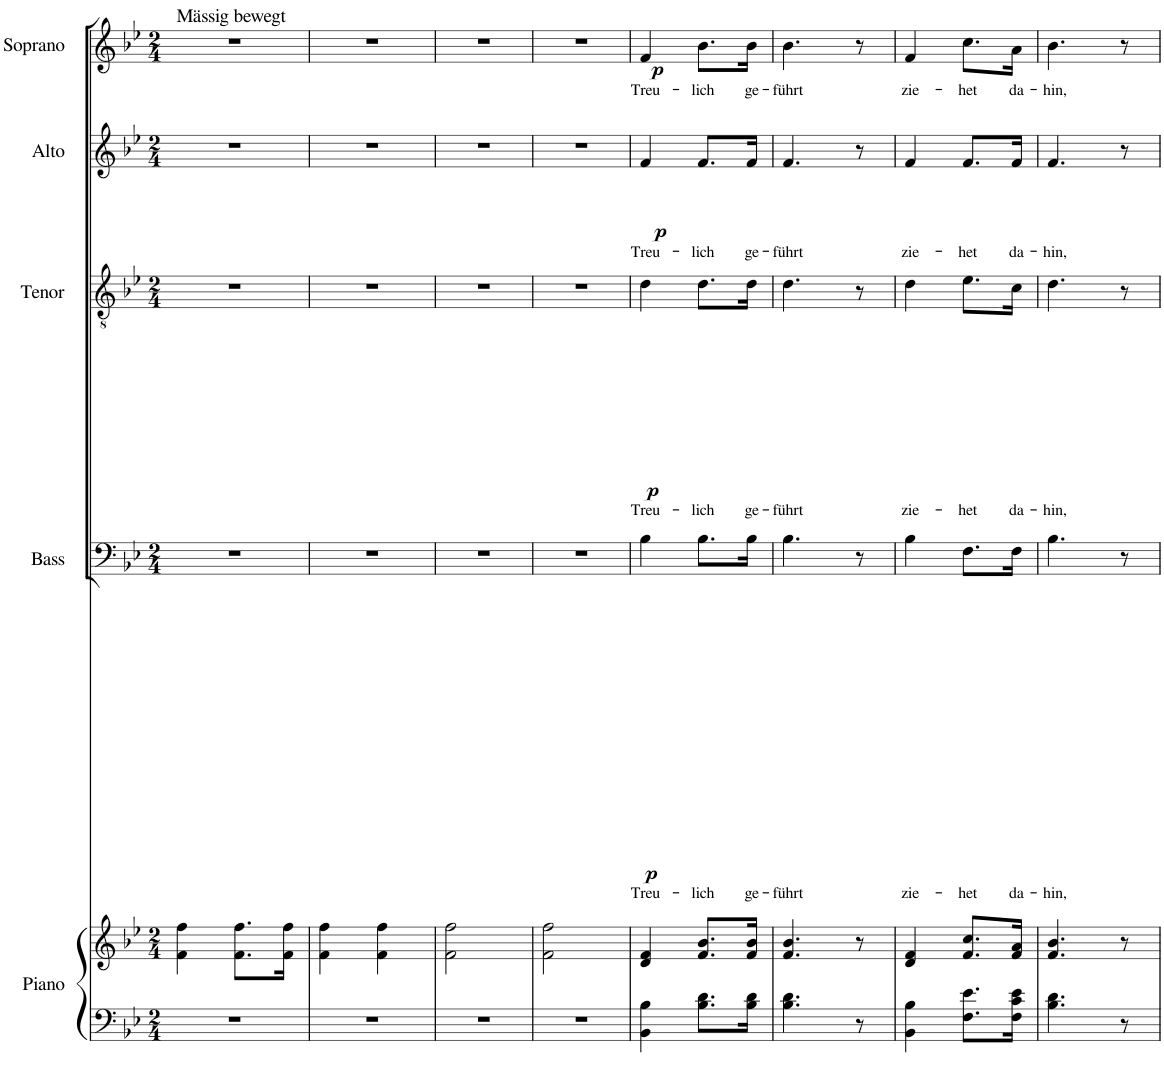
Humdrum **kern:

**kern	**kern	**dynam	**kern	**text	**dynam	**kern	**text	**dynam	**kern	**text	**dynam	**kern	**text	**dynam
*part5	*part5	*part5	*part4	*part4	*part4	*part3	*part3	*part3	*part2	*part2	*part2	*part1	*part1	*part1
*staff6	*staff5	*staff5/6	*staff4	*staff4	*staff4	*staff3	*staff3	*staff3	*staff2	*staff2	*staff2	*staff1	*staff1	*staff1
*I"Piano	*	*	*I"Bass	*	*	*I"Tenor	*	*	*I"Alto	*	*	*I"Soprano	*	*
*clefF4	*clefG2	*	*clefF4	*	*	*clefGv2	*	*	*clefG2	*	*	*clefG2	*	*
*	*	*	*Trd1c2	*	*	*Trd1c2	*	*	*Trd1c2	*	*	*Trd1c2	*	*
*k[b-e-]	*k[b-e-]	*	*k[b-e-]	*	*	*k[b-e-]	*	*	*k[b-e-]	*	*	*k[b-e-]	*	*
*M2/4	*M2/4	*	*M2/4	*	*	*M2/4	*	*	*M2/4	*	*	*M2/4	*	*
=1	=1	=1	=1	=1	=1	=1	=1	=1	=1	=1	=1	=1	=1	=1
!	!	!	!	!	!	!	!	!	!	!	!	!LO:TX:a:t=Mässig bewegt	!	!
!	!	!LO:DY:b=2	!	!	!	!	!	!	!	!	!	!	!	!
2r	4f\ 4ff\	p	2r	.	.	2r	.	.	2r	.	.	2r	.	.
.	8.f\ 8.ff\L	.	.	.	.	.	.	.	.	.	.	.	.	.
.	16f\ 16ff\Jk	.	.	.	.	.	.	.	.	.	.	.	.	.
=2	=2	=2	=2	=2	=2	=2	=2	=2	=2	=2	=2	=2	=2	=2
2r	4f\ 4ff\	.	2r	.	.	2r	.	.	2r	.	.	2r	.	.
.	4f\ 4ff\	.	.	.	.	.	.	.	.	.	.	.	.	.
=3	=3	=3	=3	=3	=3	=3	=3	=3	=3	=3	=3	=3	=3	=3
2r	2f\ 2ff\	.	2r	.	.	2r	.	.	2r	.	.	2r	.	.
=4	=4	=4	=4	=4	=4	=4	=4	=4	=4	=4	=4	=4	=4	=4
2r	2f\ 2ff\	.	2r	.	.	2r	.	.	2r	.	.	2r	.	.
=5	=5	=5	=5	=5	=5	=5	=5	=5	=5	=5	=5	=5	=5	=5
!	!	!	!	!LO:LY:b	!LO:DY:b	!	!LO:LY:b	!LO:DY:b	!	!LO:LY:b	!LO:DY:b	!	!LO:LY:b	!LO:DY:b
4BB-\ 4B-\	4d/ 4f/	.	4B-\	Treu-	p	4d\	Treu-	p	4f/	Treu-	p	4f/	Treu-	p
!	!	!	!	!LO:LY:b	!	!	!LO:LY:b	!	!	!LO:LY:b	!	!	!LO:LY:b	!
8.B-\ 8.d\L	8.f/ 8.b-/L	.	8.B-\L	-lich	.	8.d\L	-lich	.	8.f/L	-lich	.	8.b-\L	-lich	.
!	!	!	!	!LO:LY:b	!	!	!LO:LY:b	!	!	!LO:LY:b	!	!	!LO:LY:b	!
16B-\ 16d\Jk	16f/ 16b-/Jk	.	16B-\Jk	ge-	.	16d\Jk	ge-	.	16f/Jk	ge-	.	16b-\Jk	ge-	.
=6	=6	=6	=6	=6	=6	=6	=6	=6	=6	=6	=6	=6	=6	=6
!	!	!	!	!LO:LY:b	!	!	!LO:LY:b	!	!	!LO:LY:b	!	!	!LO:LY:b	!
4.B-\ 4.d\	4.f/ 4.b-/	.	4.B-\	-führt	.	4.d\	-führt	.	4.f/	-führt	.	4.b-\	-führt	.
8r	8r	.	8r	.	.	8r	.	.	8r	.	.	8r	.	.
=7	=7	=7	=7	=7	=7	=7	=7	=7	=7	=7	=7	=7	=7	=7
!	!	!	!	!LO:LY:b	!	!	!LO:LY:b	!	!	!LO:LY:b	!	!	!LO:LY:b	!
4BB-\ 4B-\	4d/ 4f/	.	4B-\	zie-	.	4d\	zie-	.	4f/	zie-	.	4f/	zie-	.
!	!	!	!	!LO:LY:b	!	!	!LO:LY:b	!	!	!LO:LY:b	!	!	!LO:LY:b	!
8.F\ 8.e-\L	8.f/ 8.cc/L	.	8.F\L	-het	.	8.e-\L	-het	.	8.f/L	-het	.	8.cc\L	-het	.
!	!	!	!	!LO:LY:b	!	!	!LO:LY:b	!	!	!LO:LY:b	!	!	!LO:LY:b	!
16F\ 16c\ 16e-\Jk	16f/ 16a/Jk	.	16F\Jk	da-	.	16c\Jk	da-	.	16f/Jk	da-	.	16a\Jk	da-	.
=8	=8	=8	=8	=8	=8	=8	=8	=8	=8	=8	=8	=8	=8	=8
!	!	!	!	!LO:LY:b	!	!	!LO:LY:b	!	!	!LO:LY:b	!	!	!LO:LY:b	!
4.B-\ 4.d\	4.f/ 4.b-/	.	4.B-\	-hin,	.	4.d\	-hin,	.	4.f/	-hin,	.	4.b-\	-hin,	.
8r	8r	.	8r	.	.	8r	.	.	8r	.	.	8r	.	.
=	=	=	=	=	=	=	=	=	=	=	=	=	=	=
*-	*-	*-	*-	*-	*-	*-	*-	*-	*-	*-	*-	*-	*-	*-
